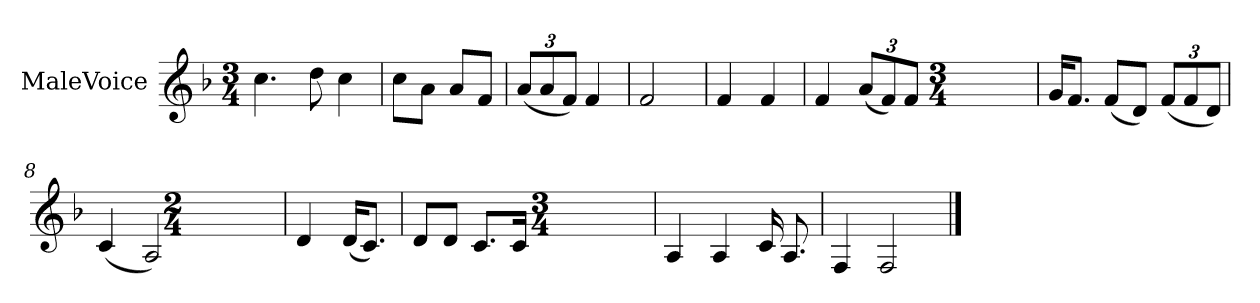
**kern
*part1
*staff1
*I"MaleVoice
*clefG2
*k[b-]
*M3/4
*MM126
=1
4.cc
8dd
4cc
=2
8cc\L
8a\J
8a/L
8f/J
=3
(12a/L
12a/
12f/J)
4f
=4
2f
=5
4f
4f
=6
4f
(12a/L
12f/)
12f/J
*M3/4
=7
16g/KL
8.f/J
(8f/L
8d/J)
(12f/L
12f/
12d/J)
=8
(4c
2A)
*M2/4
=9
4d
(16d/KL
8.c/J)
=10
8d/L
8d/J
8.c/L
16c/Jk
*M3/4
=11
4A
4A
16c
8.A
=12
4F
2F
==
*-
